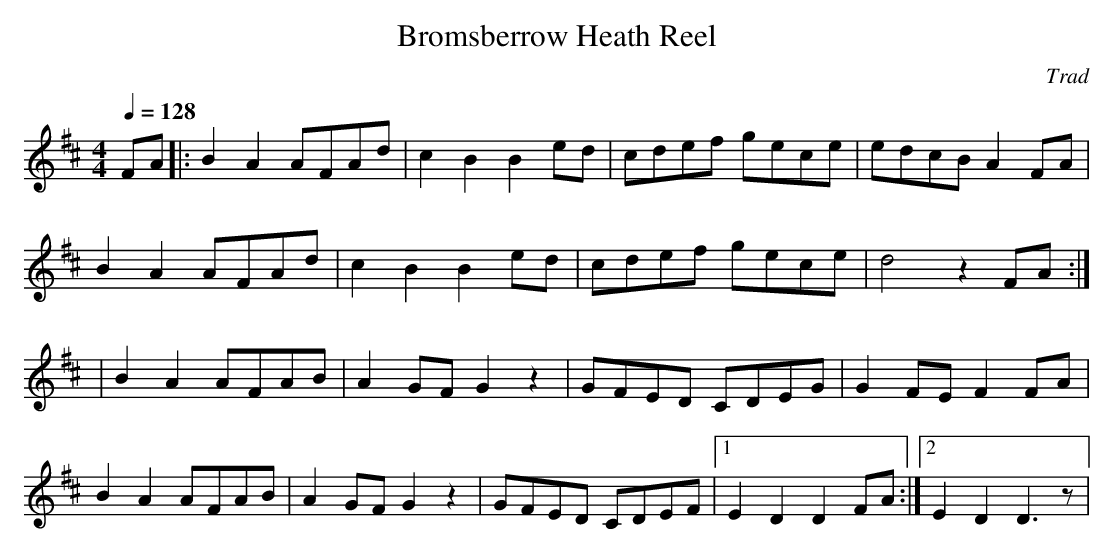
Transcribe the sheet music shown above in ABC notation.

X:1
T:Bromsberrow Heath Reel
C:Trad
M:4/4
L:1/8
Q:1/4=128
K:D % 2 sharps
FA|:B2A2 AFAd|c2 B2 B2ed|cdef gece|edcB A2 FA|
    B2A2 AFAd|c2B2 B2 ed|cdef gece|d4 z2  FA::
   |B2A2 AFAB| A2 GF G2 z2 |GFED CDEG|G2 FE F2 FA|
    B2A2 AFAB| A2 GF G2 z2 |GFED CDEF|1 E2D2 D2 FA :|2 E2D2 D3 z |
